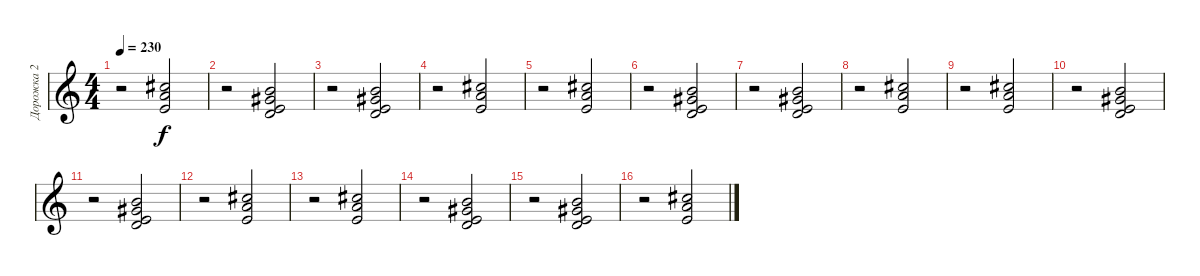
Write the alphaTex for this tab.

\track ("Дорожка 2" "Дорожка 2") {instrument overdrivenguitar}
\staff {score}
\tuning (E4 B3 G3 D3 A2 E2) {hide}
\ts (4 4)
\tempo 230
\clef g2
\ks c
r.2{dy f} (2.2 2.3 2.4).2 |
r.2 (0.2 1.3 0.4 7.5).2 |
r.2 (0.2 1.3 0.4 7.5).2 |
r.2 (2.2 2.3 2.4).2 |
r.2 (2.2 2.3 2.4).2 |
r.2 (0.2 1.3 0.4 7.5).2 |
r.2 (0.2 1.3 0.4 7.5).2 |
r.2 (2.2 2.3 2.4).2 |
r.2 (2.2 2.3 2.4).2 |
r.2 (0.2 1.3 0.4 7.5).2 |
r.2 (0.2 1.3 0.4 7.5).2 |
r.2 (2.2 2.3 2.4).2 |
r.2 (2.2 2.3 2.4).2 |
r.2 (0.2 1.3 0.4 7.5).2 |
r.2 (0.2 1.3 0.4 7.5).2 |
r.2 (2.2 2.3 2.4).2
